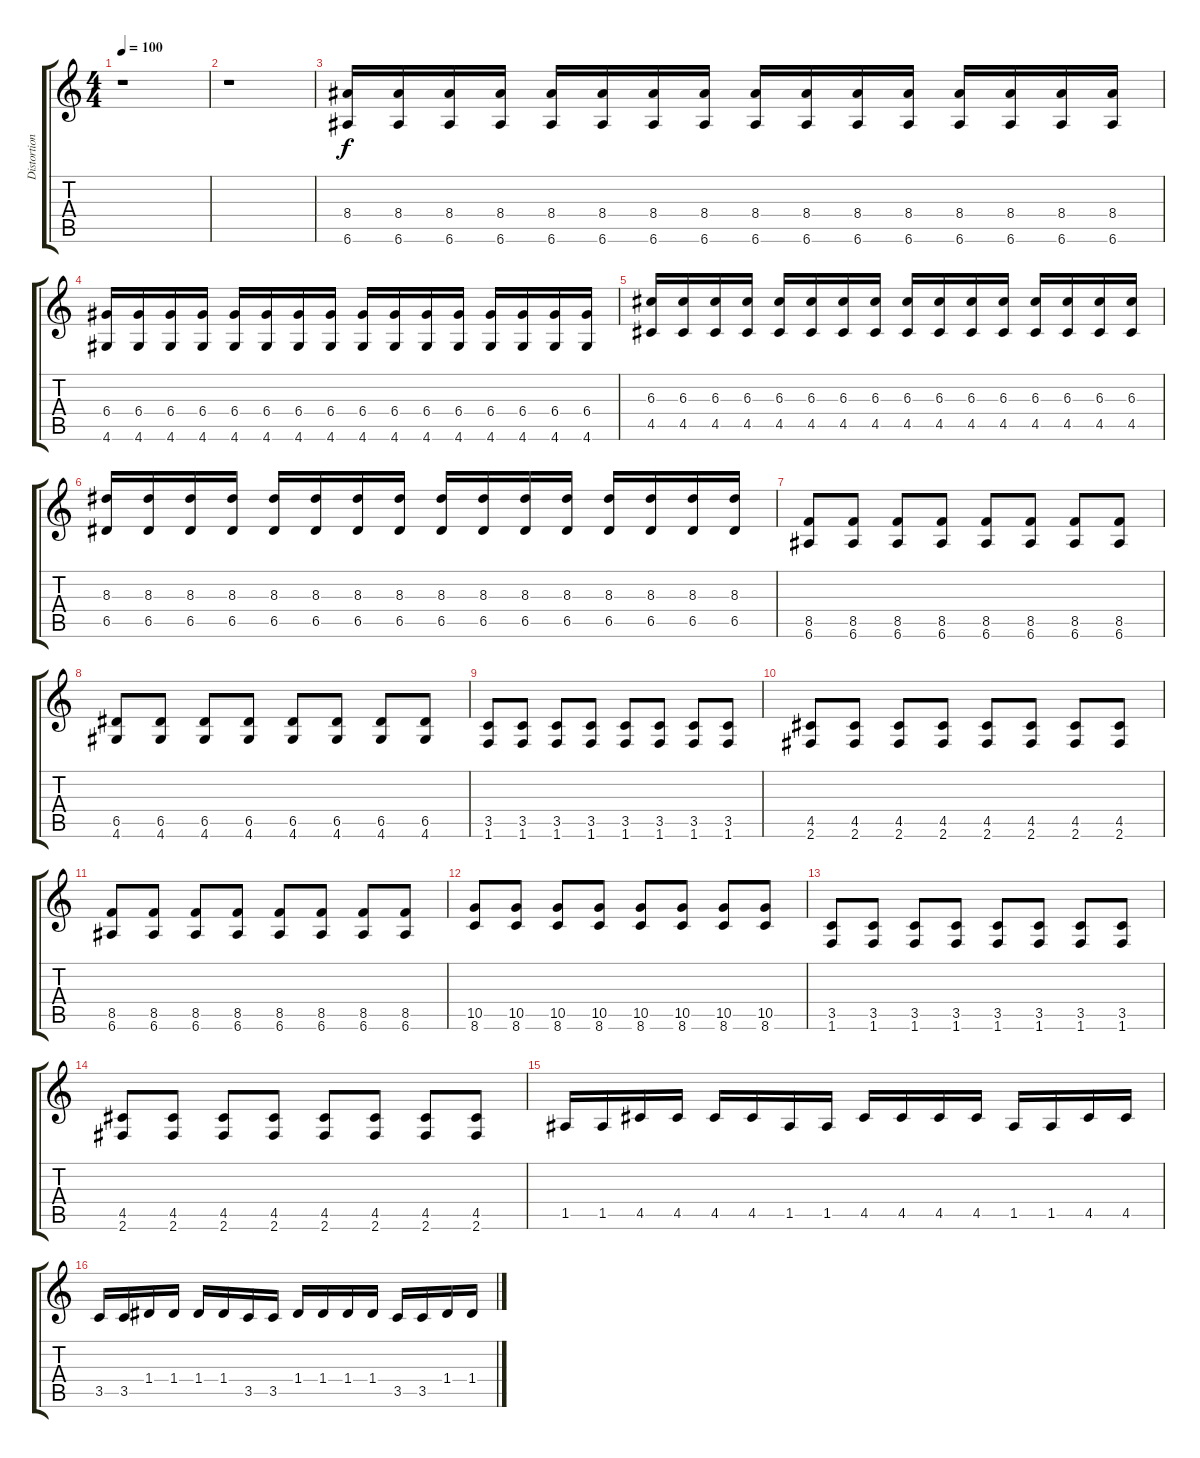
\track ("Distortion Guitar" "Distortion") {instrument distortionguitar}
\staff {score tabs}
\tuning (E4 B3 G3 D3 A2 E2) {hide}
\ts (4 4)
\tempo 100
\clef g2
\ks c
r.1{dy f} |
r.1 |
(8.4 6.6).16 (8.4 6.6).16 (8.4 6.6).16 (8.4 6.6).16 (8.4 6.6).16 (8.4 6.6).16 (8.4 6.6).16 (8.4 6.6).16 (8.4 6.6).16 (8.4 6.6).16 (8.4 6.6).16 (8.4 6.6).16 (8.4 6.6).16 (8.4 6.6).16 (8.4 6.6).16 (8.4 6.6).16 |
(6.4 4.6).16 (6.4 4.6).16 (6.4 4.6).16 (6.4 4.6).16 (6.4 4.6).16 (6.4 4.6).16 (6.4 4.6).16 (6.4 4.6).16 (6.4 4.6).16 (6.4 4.6).16 (6.4 4.6).16 (6.4 4.6).16 (6.4 4.6).16 (6.4 4.6).16 (6.4 4.6).16 (6.4 4.6).16 |
(6.3 4.5).16 (6.3 4.5).16 (6.3 4.5).16 (6.3 4.5).16 (6.3 4.5).16 (6.3 4.5).16 (6.3 4.5).16 (6.3 4.5).16 (6.3 4.5).16 (6.3 4.5).16 (6.3 4.5).16 (6.3 4.5).16 (6.3 4.5).16 (6.3 4.5).16 (6.3 4.5).16 (6.3 4.5).16 |
(8.3 6.5).16 (8.3 6.5).16 (8.3 6.5).16 (8.3 6.5).16 (8.3 6.5).16 (8.3 6.5).16 (8.3 6.5).16 (8.3 6.5).16 (8.3 6.5).16 (8.3 6.5).16 (8.3 6.5).16 (8.3 6.5).16 (8.3 6.5).16 (8.3 6.5).16 (8.3 6.5).16 (8.3 6.5).16 |
(8.5 6.6).8 (8.5 6.6).8 (8.5 6.6).8 (8.5 6.6).8 (8.5 6.6).8 (8.5 6.6).8 (8.5 6.6).8 (8.5 6.6).8 |
(6.5 4.6).8 (6.5 4.6).8 (6.5 4.6).8 (6.5 4.6).8 (6.5 4.6).8 (6.5 4.6).8 (6.5 4.6).8 (6.5 4.6).8 |
(3.5 1.6).8 (3.5 1.6).8 (3.5 1.6).8 (3.5 1.6).8 (3.5 1.6).8 (3.5 1.6).8 (3.5 1.6).8 (3.5 1.6).8 |
(4.5 2.6).8 (4.5 2.6).8 (4.5 2.6).8 (4.5 2.6).8 (4.5 2.6).8 (4.5 2.6).8 (4.5 2.6).8 (4.5 2.6).8 |
(8.5 6.6).8 (8.5 6.6).8 (8.5 6.6).8 (8.5 6.6).8 (8.5 6.6).8 (8.5 6.6).8 (8.5 6.6).8 (8.5 6.6).8 |
(10.5 8.6).8 (10.5 8.6).8 (10.5 8.6).8 (10.5 8.6).8 (10.5 8.6).8 (10.5 8.6).8 (10.5 8.6).8 (10.5 8.6).8 |
(3.5 1.6).8 (3.5 1.6).8 (3.5 1.6).8 (3.5 1.6).8 (3.5 1.6).8 (3.5 1.6).8 (3.5 1.6).8 (3.5 1.6).8 |
(4.5 2.6).8 (4.5 2.6).8 (4.5 2.6).8 (4.5 2.6).8 (4.5 2.6).8 (4.5 2.6).8 (4.5 2.6).8 (4.5 2.6).8 |
1.5.16 1.5.16 4.5.16 4.5.16 4.5.16 4.5.16 1.5.16 1.5.16 4.5.16 4.5.16 4.5.16 4.5.16 1.5.16 1.5.16 4.5.16 4.5.16 |
3.5.16 3.5.16 1.4.16 1.4.16 1.4.16 1.4.16 3.5.16 3.5.16 1.4.16 1.4.16 1.4.16 1.4.16 3.5.16 3.5.16 1.4.16 1.4.16
